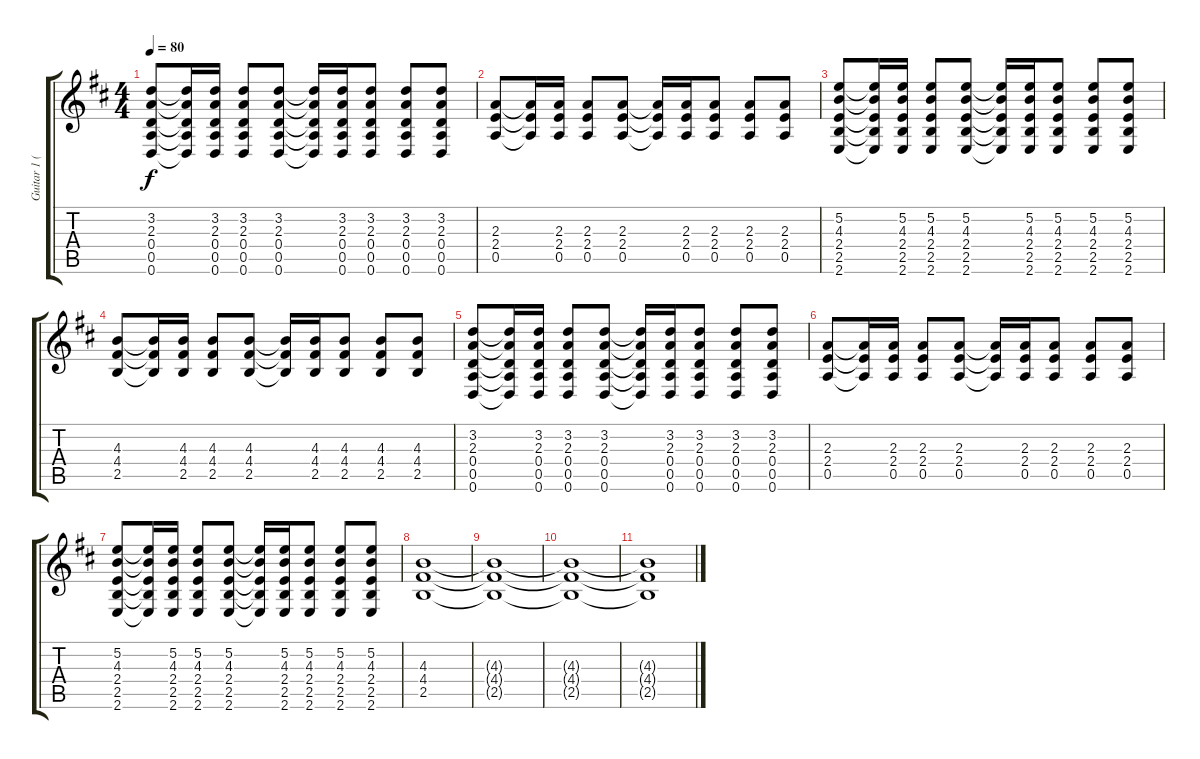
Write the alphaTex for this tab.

\track ("Guitar 1 (C. Kroeger)" "Guitar 1 (") {instrument distortionguitar}
\staff {score tabs}
\tuning (E4 B3 G3 D3 A2 D2) {hide}
\ts (4 4)
\tempo 80
\clef g2
\ks d
(3.2 2.3 0.4 0.5 0.6).8{dy f} (3.2{t} 2.3{t} 0.4{t} 0.5{t} 0.6{t}).16 (3.2 2.3 0.4 0.5 0.6).16 (3.2 2.3 0.4 0.5 0.6).8 (3.2 2.3 0.4 0.5 0.6).8 (3.2{t} 2.3{t} 0.4{t} 0.5{t} 0.6{t}).16 (3.2 2.3 0.4 0.5 0.6).16 (3.2 2.3 0.4 0.5 0.6).8 (3.2 2.3 0.4 0.5 0.6).8 (3.2 2.3 0.4 0.5 0.6).8 |
(2.3 2.4 0.5).8 (2.3{t} 2.4{t} 0.5{t}).16 (2.3 2.4 0.5).16 (2.3 2.4 0.5).8 (2.3 2.4 0.5).8 (2.3{t} 2.4{t} 0.5{t}).16 (2.3 2.4 0.5).16 (2.3 2.4 0.5).8 (2.3 2.4 0.5).8 (2.3 2.4 0.5).8 |
(5.2 4.3 2.4 2.5 2.6).8 (5.2{t} 4.3{t} 2.4{t} 2.5{t} 2.6{t}).16 (5.2 4.3 2.4 2.5 2.6).16 (5.2 4.3 2.4 2.5 2.6).8 (5.2 4.3 2.4 2.5 2.6).8 (5.2{t} 4.3{t} 2.4{t} 2.5{t} 2.6{t}).16 (5.2 4.3 2.4 2.5 2.6).16 (5.2 4.3 2.4 2.5 2.6).8 (5.2 4.3 2.4 2.5 2.6).8 (5.2 4.3 2.4 2.5 2.6).8 |
(4.3 4.4 2.5).8 (4.3{t} 4.4{t} 2.5{t}).16 (4.3 4.4 2.5).16 (4.3 4.4 2.5).8 (4.3 4.4 2.5).8 (4.3{t} 4.4{t} 2.5{t}).16 (4.3 4.4 2.5).16 (4.3 4.4 2.5).8 (4.3 4.4 2.5).8 (4.3 4.4 2.5).8 |
(3.2 2.3 0.4 0.5 0.6).8 (3.2{t} 2.3{t} 0.4{t} 0.5{t} 0.6{t}).16 (3.2 2.3 0.4 0.5 0.6).16 (3.2 2.3 0.4 0.5 0.6).8 (3.2 2.3 0.4 0.5 0.6).8 (3.2{t} 2.3{t} 0.4{t} 0.5{t} 0.6{t}).16 (3.2 2.3 0.4 0.5 0.6).16 (3.2 2.3 0.4 0.5 0.6).8 (3.2 2.3 0.4 0.5 0.6).8 (3.2 2.3 0.4 0.5 0.6).8 |
(2.3 2.4 0.5).8 (2.3{t} 2.4{t} 0.5{t}).16 (2.3 2.4 0.5).16 (2.3 2.4 0.5).8 (2.3 2.4 0.5).8 (2.3{t} 2.4{t} 0.5{t}).16 (2.3 2.4 0.5).16 (2.3 2.4 0.5).8 (2.3 2.4 0.5).8 (2.3 2.4 0.5).8 |
(5.2 4.3 2.4 2.5 2.6).8 (5.2{t} 4.3{t} 2.4{t} 2.5{t} 2.6{t}).16 (5.2 4.3 2.4 2.5 2.6).16 (5.2 4.3 2.4 2.5 2.6).8 (5.2 4.3 2.4 2.5 2.6).8 (5.2{t} 4.3{t} 2.4{t} 2.5{t} 2.6{t}).16 (5.2 4.3 2.4 2.5 2.6).16 (5.2 4.3 2.4 2.5 2.6).8 (5.2 4.3 2.4 2.5 2.6).8 (5.2 4.3 2.4 2.5 2.6).8 |
(4.3 4.4 2.5).1 |
(4.3{t} 4.4{t} 2.5{t}).1 |
(4.3{t} 4.4{t} 2.5{t}).1 |
(4.3{t} 4.4{t} 2.5{t}).1
